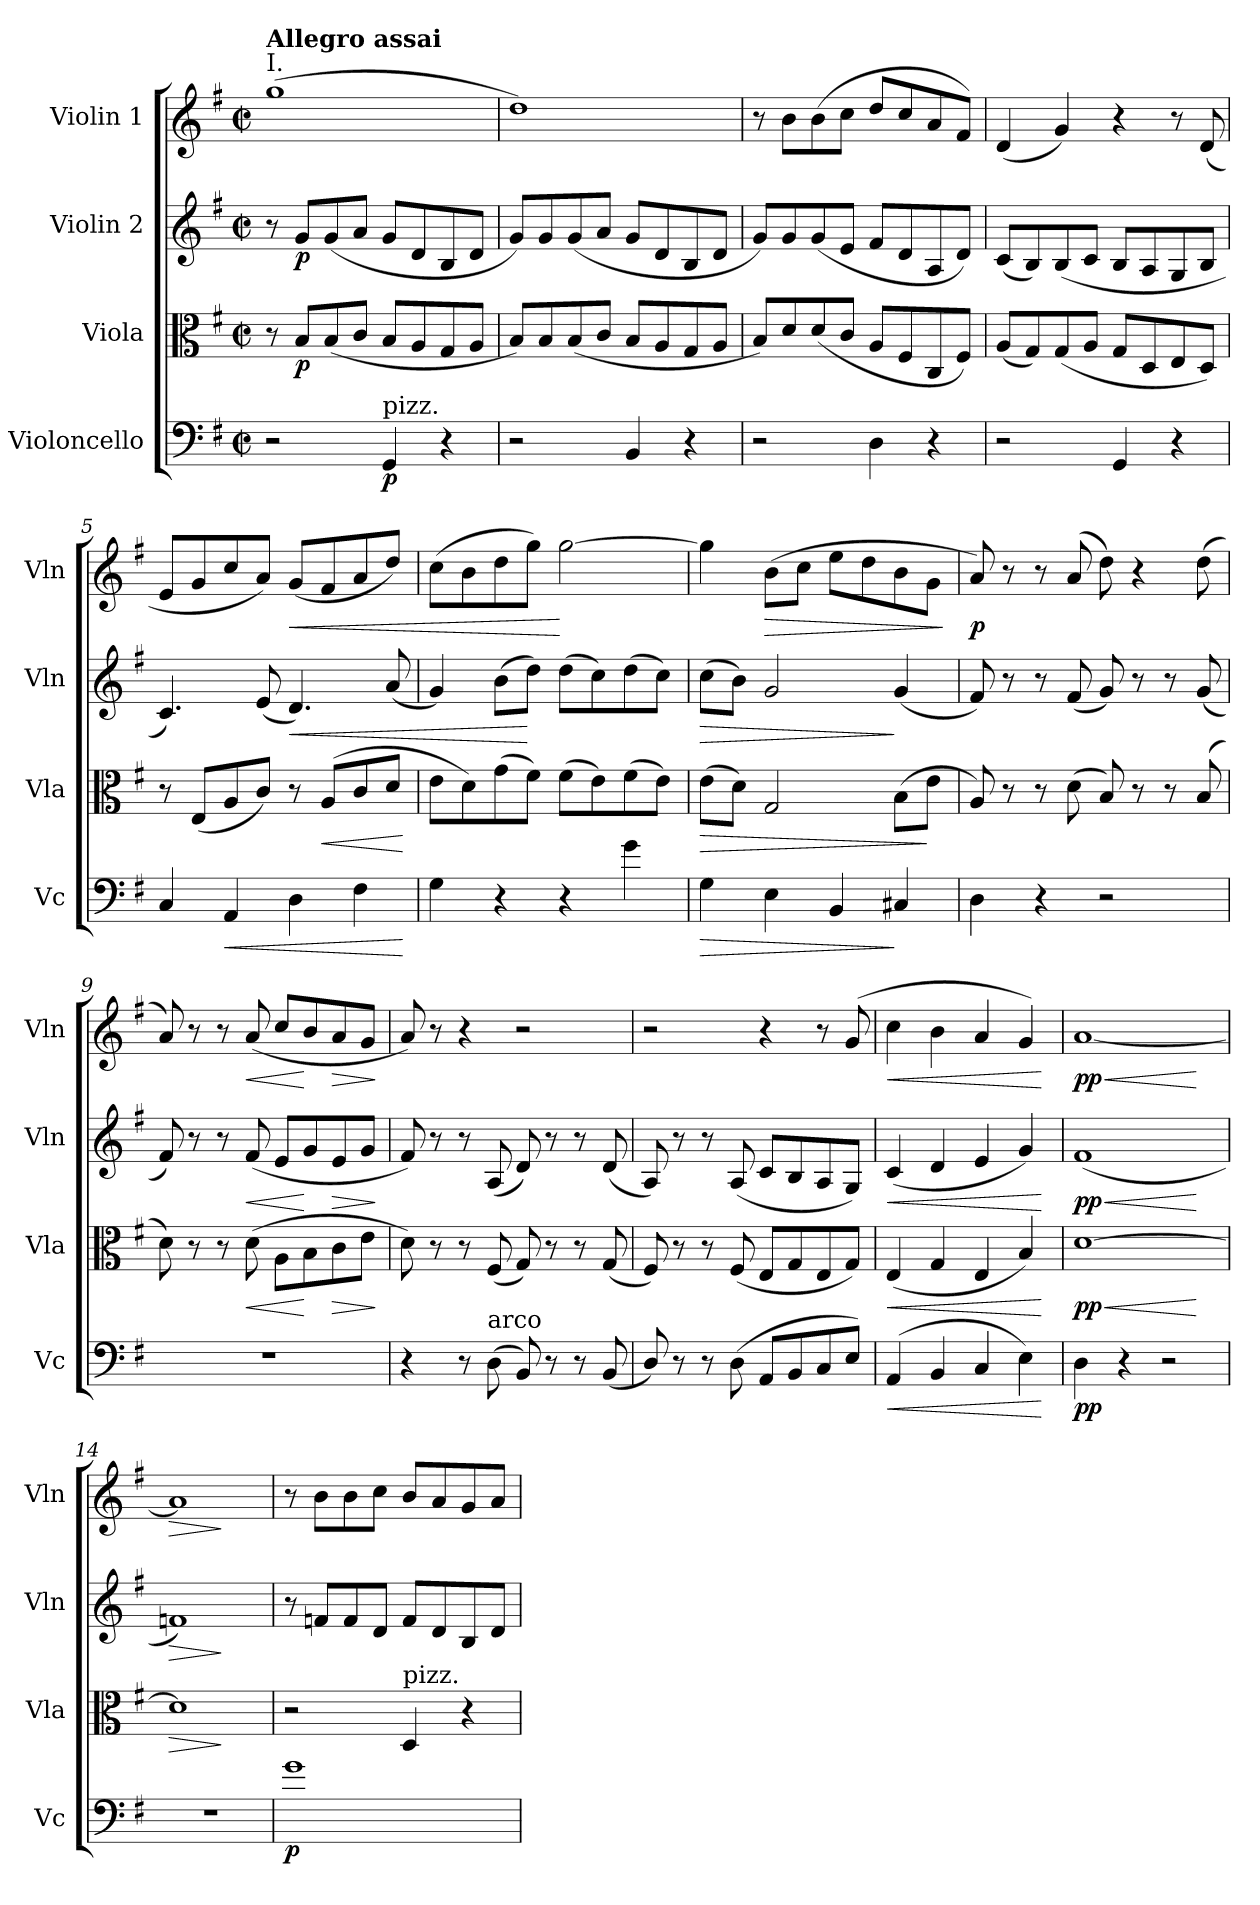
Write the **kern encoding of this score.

**kern	**dynam	**kern	**dynam	**kern	**dynam	**kern	**dynam
*part4	*part4	*part3	*part3	*part2	*part2	*part1	*part1
*staff4	*staff4	*staff3	*staff3	*staff2	*staff2	*staff1	*staff1
*I"Violoncello	*	*I"Viola	*	*I"Violin 2	*	*I"Violin 1	*
*I'Vc	*	*I'Vla	*	*I'Vln	*	*I'Vln	*
*clefF4	*	*clefC3	*	*clefG2	*	*clefG2	*
*k[f#]	*	*k[f#]	*	*k[f#]	*	*k[f#]	*
*M2/2	*	*M2/2	*	*M2/2	*	*M2/2	*
*met(c|)	*	*met(c|)	*	*met(c|)	*	*met(c|)	*
=1	=1	=1	=1	=1	=1	=1	=1
!	!	!	!	!	!	!LO:TX:a:t=I.	!
!	!	!	!	!	!	!LO:TX:a:B:t=Allegro assai	!
2r	.	8r	.	8r	.	(>1gg	.
!	!	!	!LO:DY:b	!	!LO:DY:b	!	!
.	.	8B/L	p	8g/L	p	.	.
.	.	(<8B/	.	(<8g/	.	.	.
.	.	8c/J	.	8a/J	.	.	.
!LO:TX:a:t=pizz.	!	!	!	!	!	!	!
!	!LO:DY:b	!	!	!	!	!	!
4GG/	p	8B/L	.	8g/L	.	.	.
.	.	8A/	.	8d/	.	.	.
4r	.	8G/	.	8B/	.	.	.
.	.	8A/J	.	8d/J	.	.	.
=2	=2	=2	=2	=2	=2	=2	=2
2r	.	8B/L)	.	8g/L)	.	1dd)	.
.	.	8B/	.	8g/	.	.	.
.	.	(<8B/	.	(<8g/	.	.	.
.	.	8c/J	.	8a/J	.	.	.
4BB/	.	8B/L	.	8g/L	.	.	.
.	.	8A/	.	8d/	.	.	.
4r	.	8G/	.	8B/	.	.	.
.	.	8A/J	.	8d/J	.	.	.
=3	=3	=3	=3	=3	=3	=3	=3
2r	.	8B/L)	.	8g/L)	.	8r	.
.	.	8d/	.	8g/	.	8b\L	.
.	.	(<8d/	.	(<8g/	.	(>8b\	.
.	.	8c/J	.	8e/J	.	8cc\J	.
4D\	.	8A/L	.	8f#/L	.	8dd/L	.
.	.	8F#/	.	8d/	.	8cc/	.
4r	.	8C/	.	8A/	.	8a/	.
.	.	8F#/J)	.	8d/J)	.	8f#/J)	.
=4	=4	=4	=4	=4	=4	=4	=4
2r	.	(<8A/L	.	(8c/L	.	(<4d/	.
.	.	8G/)	.	8B/)	.	.	.
.	.	(<8G/	.	(<8B/	.	4g/)	.
.	.	8A/J	.	8c/J	.	.	.
4GG/	.	8G/L	.	8B/L	.	4r	.
.	.	8D/	.	8A/	.	.	.
4r	.	8E/	.	8G/	.	8r	.
.	.	8D/J)	.	8B/J	.	(<8d/	.
!!LO:LB:g=z
=5	=5	=5	=5	=5	=5	=5	=5
4C/	.	8r	.	4.c/)	.	8e/L	.
.	.	(<8E/L	.	.	.	8g/	.
!	!LO:HP:b	!	!	!	!	!	!
4AA/	<	8A/	.	.	.	8cc/	.
.	.	8c/J)	.	(<8e/	.	8a/J)	.
!	!	!	!	!	!LO:HP:b	!	!LO:HP:b
4D\	.	8r	.	4.d/)	<	(<8g/L	<
!	!	!	!LO:HP:b	!	!	!	!
.	.	(>8A/L	<	.	.	8f#/	.
4F#\	.	8c/	.	.	.	8a/	.
.	.	8d/J	.	(<8a/	.	8dd/J)	.
.	[	.	[	.	.	.	.
!!LO:LB:g=z
=6	=6	=6	=6	=6	=6	=6	=6
4G\	.	8e\L	.	4g/)	.	(>8cc\L	.
.	.	8d\)	.	.	.	8b\	.
4r	.	(>8g\	.	(8b\L	.	8dd\	.
.	.	8f#\J)	.	8dd\J)	[	8gg\J)	.
4r	.	(>8f#\L	.	(8dd\L	.	[>2gg\	[
.	.	8e\)	.	8cc\)	.	.	.
4g\	.	(>8f#\	.	(8dd\	.	.	.
.	.	8e\J)	.	8cc\J)	.	.	.
=7	=7	=7	=7	=7	=7	=7	=7
!	!LO:HP:b	!	!LO:HP:b	!	!LO:HP:b	!	!
4G\	>	(8e\L	>	(>8cc\L	>	4gg\]	.
.	.	8d\J)	.	8b\J)	.	.	.
!	!	!	!	!	!	!	!LO:HP:b
4E\	.	2G/	.	2g/	.	(>8b\L	>
.	.	.	.	.	.	8cc\J	.
4BB/	.	.	.	.	.	8ee\L	.
.	.	.	.	.	.	8dd\	.
4C#X/	]	(>8B\L	.	(<4g/	]	8b\	.
.	.	8e\J	]	.	.	8g\J	.
.	.	.	.	.	.	.	]
=8	=8	=8	=8	=8	=8	=8	=8
!	!	!	!	!	!	!	!LO:DY:b
4D\	.	8A/)	.	8f#/)	.	8a/)	p
.	.	8r	.	8r	.	8r	.
4r	.	8r	.	8r	.	8r	.
.	.	(8d\	.	(<8f#/	.	(>8a/	.
2r	.	8B/)	.	8g/)	.	8dd\)	.
.	.	8r	.	8r	.	4r	.
.	.	8r	.	8r	.	.	.
.	.	(>8B/	.	(<8g/	.	(8dd\	.
=9	=9	=9	=9	=9	=9	=9	=9
1r	.	8d\)	.	8f#/)	.	8a/)	.
.	.	8r	.	8r	.	8r	.
.	.	8r	.	8r	.	8r	.
!	!	!	!LO:HP:b	!	!LO:HP:b	!	!LO:HP:b
.	.	(>8d\	<	(<8f#/	<	(8a/	<
.	.	8A\L	.	8e/L	.	8cc/L	.
.	.	8B\	[	8g/	[	8b/	[
!	!	!	!LO:HP:b	!	!LO:HP:b	!	!LO:HP:b
.	.	8c\	>	8e/	>	8a/	>
.	.	8e\J	.	8g/J	.	8g/J	.
.	.	.	]	.	]	.	]
=10	=10	=10	=10	=10	=10	=10	=10
4r	.	8d\)	.	8f#/)	.	8a/)	.
.	.	8r	.	8r	.	8r	.
8r	.	8r	.	8r	.	4r	.
!LO:TX:a:t=arco	!	!	!	!	!	!	!
(8D\	.	(<8F#/	.	(<8A/	.	.	.
8BB/)	.	8G/)	.	8d/)	.	2r	.
8r	.	8r	.	8r	.	.	.
8r	.	8r	.	8r	.	.	.
(8BB/	.	(<8G/	.	(<8d/	.	.	.
!!LO:LB:g=z
=11	=11	=11	=11	=11	=11	=11	=11
8D/)	.	8F#/)	.	8A/)	.	2r	.
8r	.	8r	.	8r	.	.	.
8r	.	8r	.	8r	.	.	.
(8D\	.	(8F#/	.	(<8A/	.	.	.
8AA/L	.	8E/L	.	8c/L	.	4r	.
8BB/	.	8G/	.	8B/	.	.	.
8C/	.	8E/	.	8A/	.	8r	.
8E/J)	.	8G/J)	.	8G/J)	.	(>8g/	.
=12	=12	=12	=12	=12	=12	=12	=12
!	!LO:HP:b	!	!LO:HP:b	!	!LO:HP:b	!	!LO:HP:b
(4AA/	<	(<4E/	<	(<4c/	<	4cc\	<
4BB/	.	4G/	.	4d/	.	4b\	.
4C/	.	4E/	.	4e/	.	4a/	.
4E\)	.	4B/)	.	4g/)	.	4g/)	.
.	[	.	[	.	[	.	[
=13	=13	=13	=13	=13	=13	=13	=13
!	!LO:DY:b	!	!LO:HP:b	!	!LO:HP:b	!	!LO:HP:b
!	!	!	!LO:DY:n=1:b	!	!LO:DY:n=1:b	!	!LO:DY:n=1:b
4D\	pp	[>1d	< pp	(1f#	< pp	[<1a	< pp
4r	.	.	.	.	.	.	.
2r	.	.	.	.	.	.	.
.	.	.	[	.	[	.	[
=14	=14	=14	=14	=14	=14	=14	=14
!	!	!	!LO:HP:b	!	!LO:HP:b	!	!LO:HP:b
1r	.	1d]	>	1fn)	>	1a]	>
.	.	.	]	.	]	.	]
=15	=15	=15	=15	=15	=15	=15	=15
!	!LO:DY:b	!	!	!	!	!	!
1g	p	2r	.	8r	.	8r	.
.	.	.	.	8fn/L	.	8b\L	.
.	.	.	.	8f/	.	8b\	.
.	.	.	.	8d/J	.	8cc\J	.
!	!	!LO:TX:a:t=pizz.	!	!	!	!	!
.	.	4D/	.	8f/L	.	8b/L	.
.	.	.	.	8d/	.	8a/	.
.	.	4r	.	8B/	.	8g/	.
.	.	.	.	8d/J	.	8a/J	.
=	=	=	=	=	=	=	=
*-	*-	*-	*-	*-	*-	*-	*-
